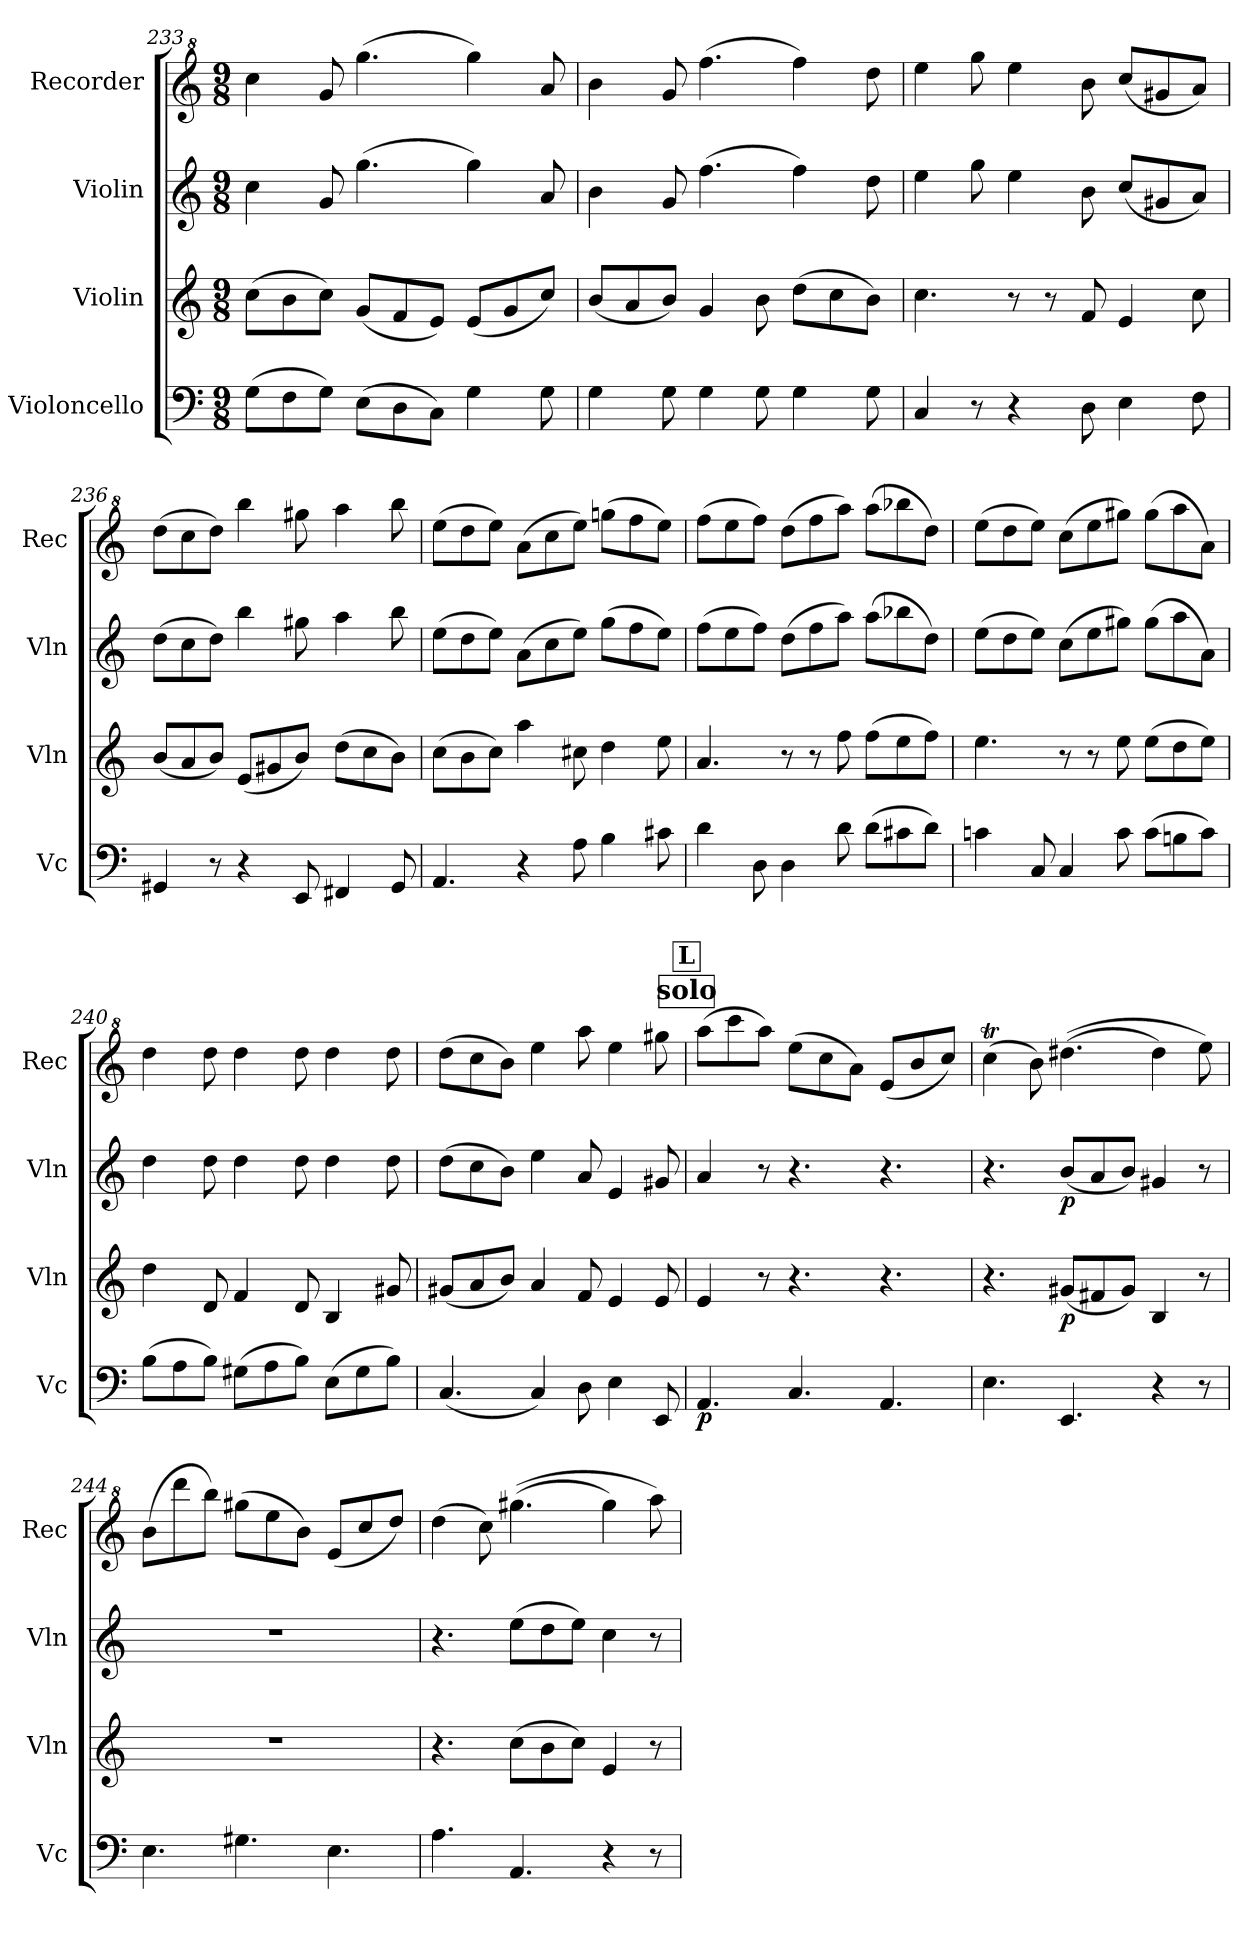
**kern	**dynam	**kern	**dynam	**kern	**dynam	**kern
*part4	*part4	*part3	*part3	*part2	*part2	*part1
*staff4	*staff4	*staff3	*staff3	*staff2	*staff2	*staff1
*I"Violoncello	*	*I"Violin	*	*I"Violin	*	*I"Recorder
*I'Vc	*	*I'Vln	*	*I'Vln	*	*I'Rec
!!LO:LB:g=z
*clefF4	*	*clefG2	*	*clefG2	*	*clefG^2
*k[]	*	*k[]	*	*k[]	*	*k[]
*M9/8	*	*M9/8	*	*M9/8	*	*M9/8
=233	=233	=233	=233	=233	=233	=233
(8G\L	.	(8cc\L	.	4cc\	.	4ccc\
8F\	.	8b\	.	.	.	.
8G\J)	.	8cc\J)	.	8g/	.	8gg/
(8E\L	.	(8g/L	.	(4.gg\	.	(4.ggg\
8D\	.	8f/	.	.	.	.
8C\J)	.	8e/J)	.	.	.	.
4G\	.	(8e/L	.	4gg\)	.	4ggg\)
.	.	8g/	.	.	.	.
8G\	.	8cc/J)	.	8a/	.	8aa/
=234	=234	=234	=234	=234	=234	=234
4G\	.	(8b/L	.	4b\	.	4bb\
.	.	8a/	.	.	.	.
8G\	.	8b/J)	.	8g/	.	8gg/
4G\	.	4g/	.	(4.ff\	.	(4.fff\
8G\	.	8b\	.	.	.	.
4G\	.	(8dd\L	.	4ff\)	.	4fff\)
.	.	8cc\	.	.	.	.
8G\	.	8b\J)	.	8dd\	.	8ddd\
=235	=235	=235	=235	=235	=235	=235
4C/	.	4.cc\	.	4ee\	.	4eee\
8r	.	.	.	8gg\	.	8ggg\
4r	.	8r	.	4ee\	.	4eee\
.	.	8r	.	.	.	.
8D\	.	8f/	.	8b\	.	8bb\
4E\	.	4e/	.	(8cc/L	.	(8ccc/L
.	.	.	.	8g#X/	.	8gg#X/
8F\	.	8cc\	.	8a/J)	.	8aa/J)
=236	=236	=236	=236	=236	=236	=236
4GG#X/	.	(8b/L	.	(8dd\L	.	(8ddd\L
.	.	8a/	.	8cc\	.	8ccc\
8r	.	8b/J)	.	8dd\J)	.	8ddd\J)
4r	.	(8e/L	.	4bb\	.	4bbb\
.	.	8g#X/	.	.	.	.
8EE/	.	8b/J)	.	8gg#X\	.	8ggg#X\
4FF#X/	.	(8dd\L	.	4aa\	.	4aaa\
.	.	8cc\	.	.	.	.
8GG#/	.	8b\J)	.	8bb\	.	8bbb\
!!LO:LB:g=z
=237	=237	=237	=237	=237	=237	=237
4.AA/	.	(8cc\L	.	(8ee\L	.	(8eee\L
.	.	8b\	.	8dd\	.	8ddd\
.	.	8cc\J)	.	8ee\J)	.	8eee\J)
4r	.	4aa\	.	(8a\L	.	(8aa\L
.	.	.	.	8cc\	.	8ccc\
8A\	.	8cc#X\	.	8ee\J)	.	8eee\J)
4B\	.	4dd\	.	(8gg\L	.	(8gggn\L
.	.	.	.	8ff\	.	8fff\
8c#X\	.	8ee\	.	8ee\J)	.	8eee\J)
=238	=238	=238	=238	=238	=238	=238
4d\	.	4.a/	.	(8ff\L	.	(8fff\L
.	.	.	.	8ee\	.	8eee\
8D\	.	.	.	8ff\J)	.	8fff\J)
4D\	.	8r	.	(8dd\L	.	(8ddd\L
.	.	8r	.	8ff\	.	8fff\
8d\	.	8ff\	.	8aa\J)	.	8aaa\J)
(8d\L	.	(8ff\L	.	(8aa\L	.	(8aaa\L
8c#X\	.	8ee\	.	8bb-X\	.	8bbb-X\
8d\J)	.	8ff\J)	.	8dd\J)	.	8ddd\J)
=239	=239	=239	=239	=239	=239	=239
4cn\	.	4.ee\	.	(8ee\L	.	(8eee\L
.	.	.	.	8dd\	.	8ddd\
8C/	.	.	.	8ee\J)	.	8eee\J)
4C/	.	8r	.	(8cc\L	.	(8ccc\L
.	.	8r	.	8ee\	.	8eee\
8c\	.	8ee\	.	8gg#X\J)	.	8ggg#X\J)
(8c\L	.	(8ee\L	.	(8gg#\L	.	(8ggg#\L
8Bn\	.	8dd\	.	8aa\	.	8aaa\
8c\J)	.	8ee\J)	.	8a\J)	.	8aa\J)
=240	=240	=240	=240	=240	=240	=240
(8B\L	.	4dd\	.	4dd\	.	4ddd\
8A\	.	.	.	.	.	.
8B\J)	.	8d/	.	8dd\	.	8ddd\
(8G#X\L	.	4f/	.	4dd\	.	4ddd\
8A\	.	.	.	.	.	.
8B\J)	.	8d/	.	8dd\	.	8ddd\
(8E\L	.	4B/	.	4dd\	.	4ddd\
8G#\	.	.	.	.	.	.
8B\J)	.	8g#X/	.	8dd\	.	8ddd\
!!LO:PB:g=z
=241	=241	=241	=241	=241	=241	=241
(4.C/	.	(8g#X/L	.	(8dd\L	.	(8ddd\L
.	.	8a/	.	8cc\	.	8ccc\
.	.	8b/J)	.	8b\J)	.	8bb\J)
4C/)	.	4a/	.	4ee\	.	4eee\
8D\	.	8f/	.	8a/	.	8aaa\
4E\	.	4e/	.	4e/	.	4eee\
8EE/	.	8e/	.	8g#X/	.	8ggg#X\
!!LO:REH:place=s1:a:t=solo
!!LO:REH:place=s1:a:B:fs=14:t=L
=242	=242	=242	=242	=242	=242	=242
!	!LO:DY:b	!	!	!	!	!
4.AA/	p	4e/	.	4a/	.	(8aaa\L
.	.	.	.	.	.	8cccc\
.	.	8r	.	8r	.	8aaa\J)
4.C/	.	4.r	.	4.r	.	(8eee\L
.	.	.	.	.	.	8ccc\
.	.	.	.	.	.	8aa\J)
4.AA/	.	4.r	.	4.r	.	(8ee/L
.	.	.	.	.	.	8bb/
.	.	.	.	.	.	8ccc/J)
=243	=243	=243	=243	=243	=243	=243
4.E\	.	4.r	.	4.r	.	(4cccT\
.	.	.	.	.	.	8bb\)
!	!	!	!LO:DY:b	!	!LO:DY:b	!
4.EE/	.	(8g#X/L	p	(8b/L	p	((4.ddd#X\
.	.	8f#X/	.	8a/	.	.
.	.	8g#/J)	.	8b/J)	.	.
4r	.	4B/	.	4g#X/	.	4ddd#\)
8r	.	8r	.	8r	.	8eee\)
=244	=244	=244	=244	=244	=244	=244
4.E\	.	8%9r	.	8%9r	.	(8bb\L
.	.	.	.	.	.	8dddd\
.	.	.	.	.	.	8bbb\J)
4.G#X\	.	.	.	.	.	(8ggg#X\L
.	.	.	.	.	.	8eee\
.	.	.	.	.	.	8bb\J)
4.E\	.	.	.	.	.	(8ee/L
.	.	.	.	.	.	8ccc/
.	.	.	.	.	.	8ddd/J)
!!LO:LB:g=z
=245	=245	=245	=245	=245	=245	=245
4.A\	.	4.r	.	4.r	.	(4ddd\
.	.	.	.	.	.	8ccc\)
4.AA/	.	(8cc\L	.	(8ee\L	.	((4.ggg#X\
.	.	8b\	.	8dd\	.	.
.	.	8cc\J)	.	8ee\J)	.	.
4r	.	4e/	.	4cc\	.	4ggg#\)
8r	.	8r	.	8r	.	8aaa\)
=	=	=	=	=	=	=
*-	*-	*-	*-	*-	*-	*-
